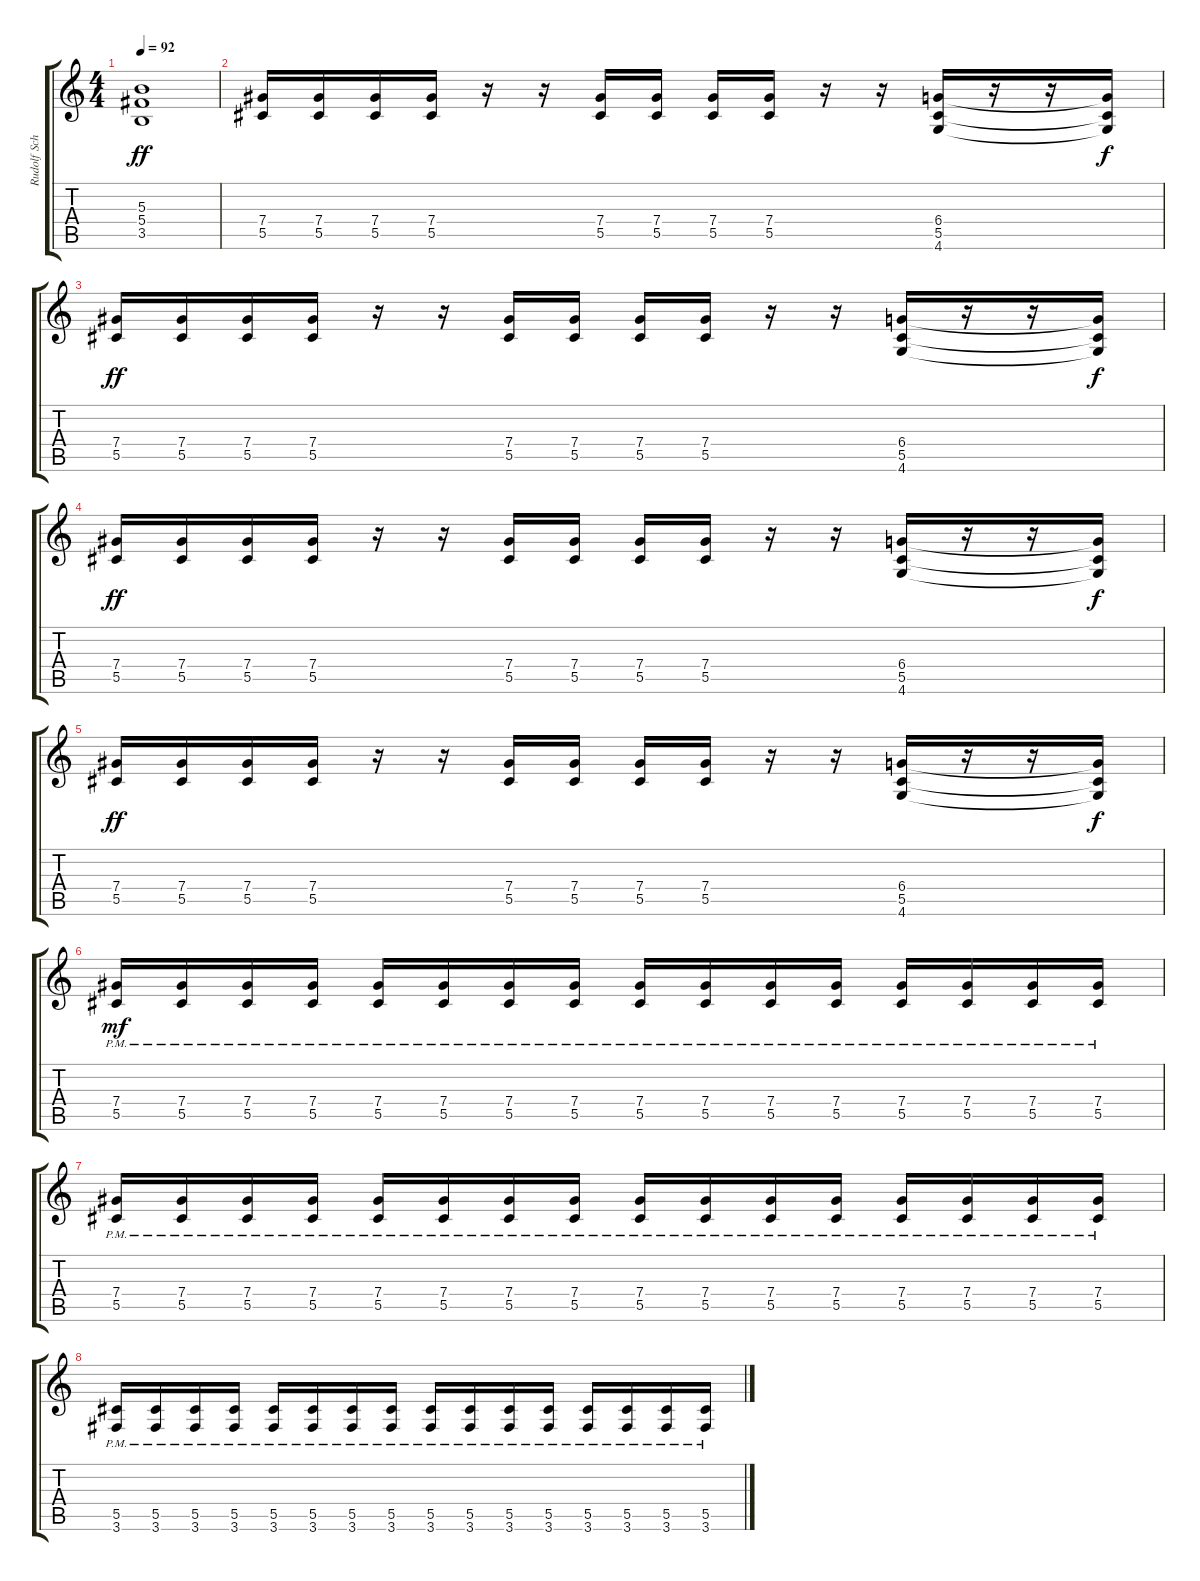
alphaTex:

\track ("Rudolf Schenker" "Rudolf Sch") {instrument acousticguitarsteel}
\staff {score tabs}
\tuning (Eb4 Bb3 Gb3 Db3 Ab2 Eb2) {hide}
\ts (4 4)
\tempo 92
\clef g2
\ks c
(5.3 5.4 3.5).1{dy ff} |
(7.4 5.5).16 (7.4 5.5).16 (7.4 5.5).16 (7.4 5.5).16 r.16 r.16 (7.4 5.5).16 (7.4 5.5).16 (7.4 5.5).16 (7.4 5.5).16 r.16 r.16 (6.4 5.5 4.6).16 r.16 r.16 (6.4{t} 5.5{t} 4.6{t}).16{dy f} |
(7.4 5.5).16{dy ff} (7.4 5.5).16 (7.4 5.5).16 (7.4 5.5).16 r.16 r.16 (7.4 5.5).16 (7.4 5.5).16 (7.4 5.5).16 (7.4 5.5).16 r.16 r.16 (6.4 5.5 4.6).16 r.16 r.16 (6.4{t} 5.5{t} 4.6{t}).16{dy f} |
(7.4 5.5).16{dy ff} (7.4 5.5).16 (7.4 5.5).16 (7.4 5.5).16 r.16 r.16 (7.4 5.5).16 (7.4 5.5).16 (7.4 5.5).16 (7.4 5.5).16 r.16 r.16 (6.4 5.5 4.6).16 r.16 r.16 (6.4{t} 5.5{t} 4.6{t}).16{dy f} |
(7.4 5.5).16{dy ff} (7.4 5.5).16 (7.4 5.5).16 (7.4 5.5).16 r.16 r.16 (7.4 5.5).16 (7.4 5.5).16 (7.4 5.5).16 (7.4 5.5).16 r.16 r.16 (6.4 5.5 4.6).16 r.16 r.16 (6.4{t} 5.5{t} 4.6{t}).16{dy f} |
(7.4{pm} 5.5{pm}).16{dy mf} (7.4{pm} 5.5{pm}).16 (7.4{pm} 5.5{pm}).16 (7.4{pm} 5.5{pm}).16 (7.4{pm} 5.5{pm}).16 (7.4{pm} 5.5{pm}).16 (7.4{pm} 5.5{pm}).16 (7.4{pm} 5.5{pm}).16 (7.4{pm} 5.5{pm}).16 (7.4{pm} 5.5{pm}).16 (7.4{pm} 5.5{pm}).16 (7.4{pm} 5.5{pm}).16 (7.4{pm} 5.5{pm}).16 (7.4{pm} 5.5{pm}).16 (7.4{pm} 5.5{pm}).16 (7.4{pm} 5.5{pm}).16 |
(7.4{pm} 5.5{pm}).16 (7.4{pm} 5.5{pm}).16 (7.4{pm} 5.5{pm}).16 (7.4{pm} 5.5{pm}).16 (7.4{pm} 5.5{pm}).16 (7.4{pm} 5.5{pm}).16 (7.4{pm} 5.5{pm}).16 (7.4{pm} 5.5{pm}).16 (7.4{pm} 5.5{pm}).16 (7.4{pm} 5.5{pm}).16 (7.4{pm} 5.5{pm}).16 (7.4{pm} 5.5{pm}).16 (7.4{pm} 5.5{pm}).16 (7.4{pm} 5.5{pm}).16 (7.4{pm} 5.5{pm}).16 (7.4{pm} 5.5{pm}).16 |
(5.5{pm} 3.6{pm}).16 (5.5{pm} 3.6{pm}).16 (5.5{pm} 3.6{pm}).16 (5.5{pm} 3.6{pm}).16 (5.5{pm} 3.6{pm}).16 (5.5{pm} 3.6{pm}).16 (5.5{pm} 3.6{pm}).16 (5.5{pm} 3.6{pm}).16 (5.5{pm} 3.6{pm}).16 (5.5{pm} 3.6{pm}).16 (5.5{pm} 3.6{pm}).16 (5.5{pm} 3.6{pm}).16 (5.5{pm} 3.6{pm}).16 (5.5{pm} 3.6{pm}).16 (5.5{pm} 3.6{pm}).16 (5.5{pm} 3.6{pm}).16
